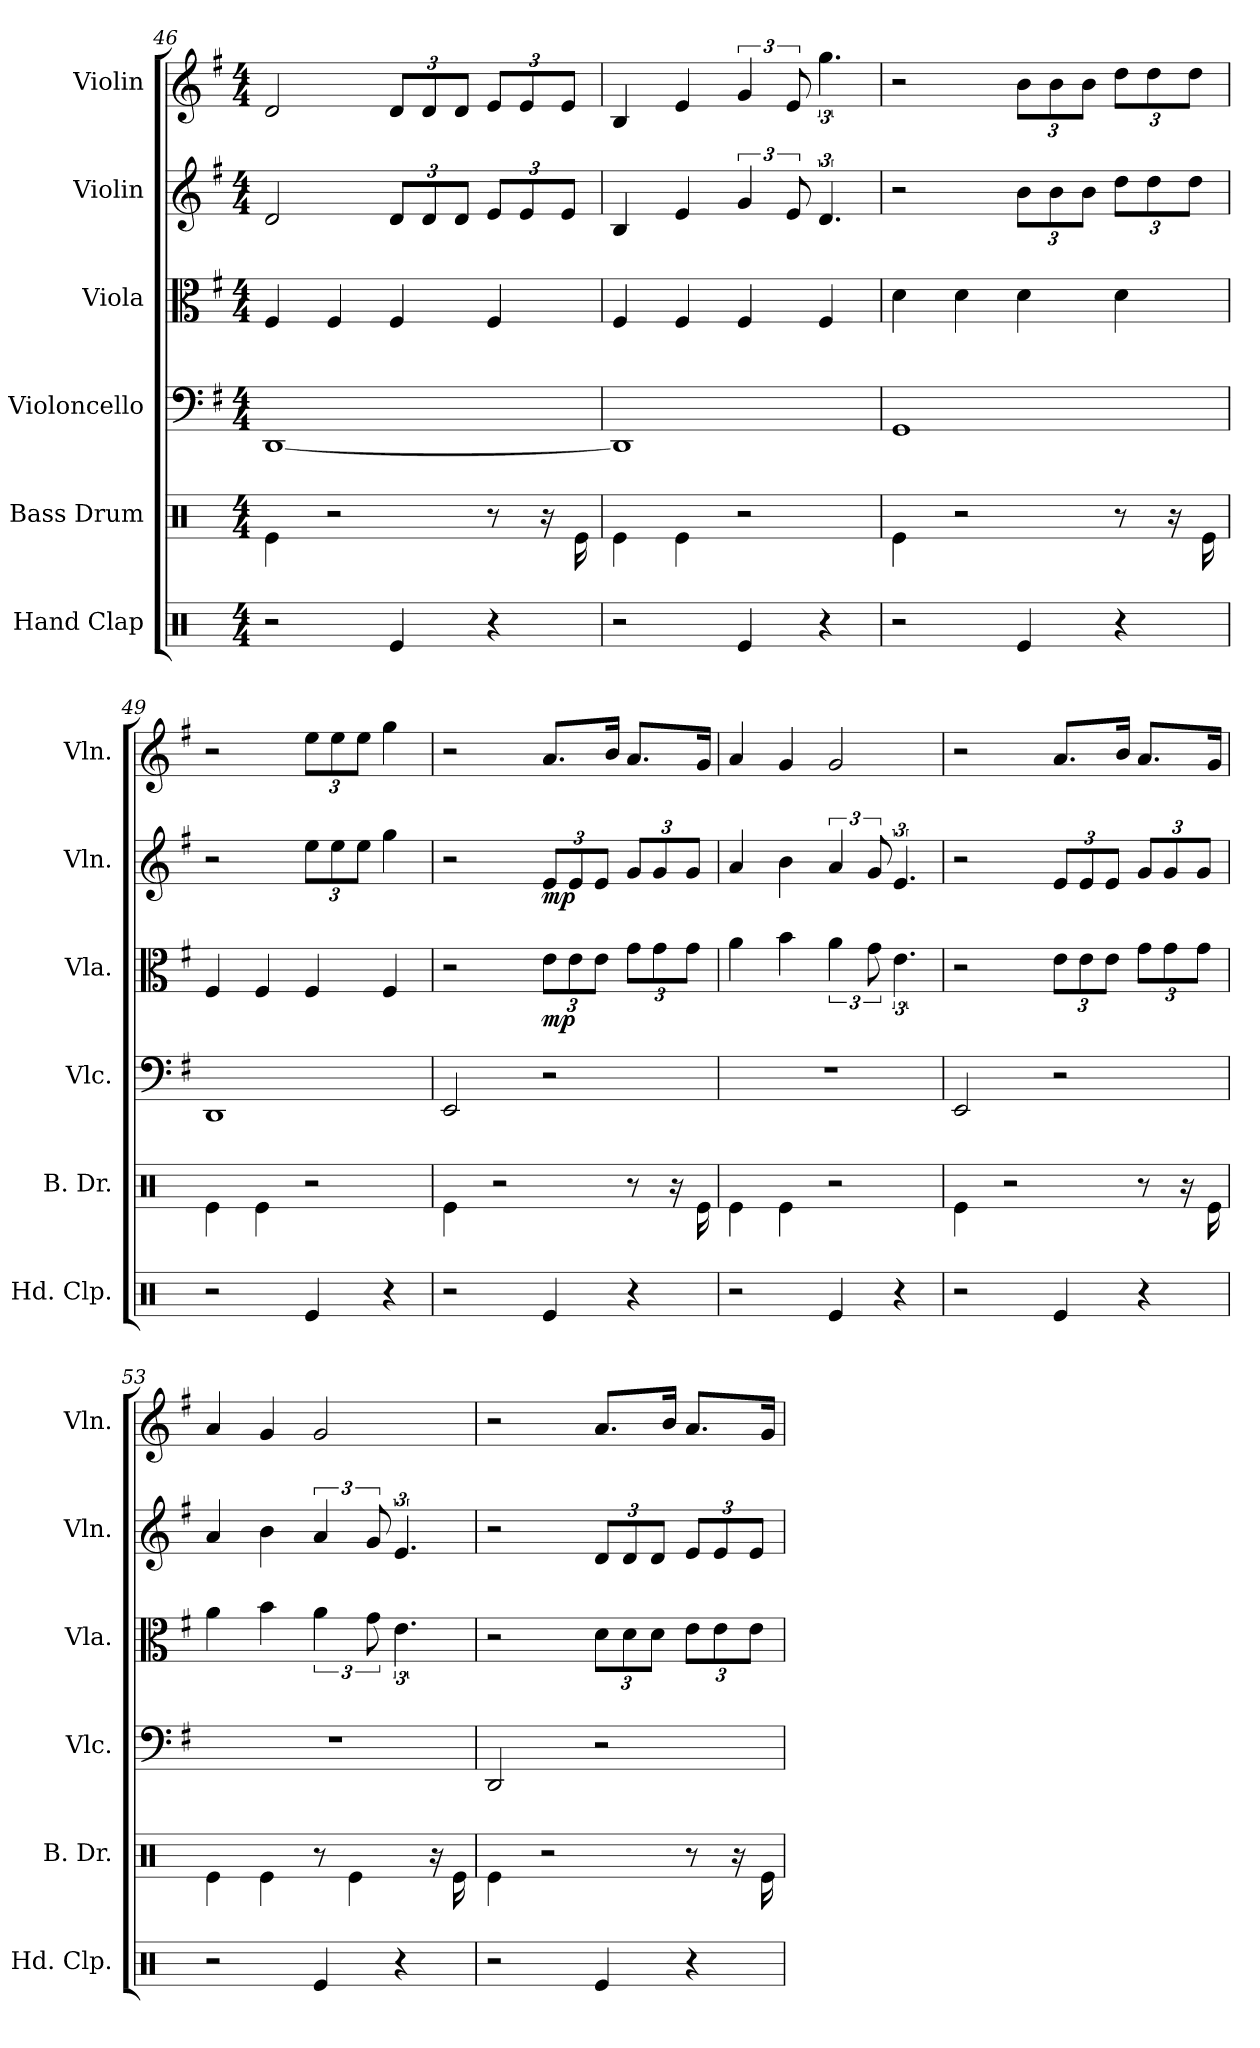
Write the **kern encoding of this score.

**kern	**kern	**kern	**kern	**dynam	**kern	**dynam	**kern
*part6	*part5	*part4	*part3	*part3	*part2	*part2	*part1
*staff6	*staff5	*staff4	*staff3	*staff3	*staff2	*staff2	*staff1
*I"Hand Clap	*I"Bass Drum	*I"Violoncello	*I"Viola	*	*I"Violin	*	*I"Violin
*I'Hd. Clp.	*I'B. Dr.	*I'Vlc.	*I'Vla.	*	*I'Vln.	*	*I'Vln.
*clefX	*clefX	*clefF4	*clefC3	*	*clefG2	*	*clefG2
*k[]	*k[]	*k[f#]	*k[f#]	*	*k[f#]	*	*k[f#]
*M4/4	*M4/4	*M4/4	*M4/4	*	*M4/4	*	*M4/4
=46	=46	=46	=46	=46	=46	=46	=46
2r	4Re\	[1DD	4F#/	.	2d/	.	2d/
.	2r	.	4F#/	.	.	.	.
*	*	*	*	*	*Xbrackettup	*	*Xbrackettup
4Re/	.	.	4F#/	.	12d/L	.	12d/L
.	.	.	.	.	12d/	.	12d/
.	.	.	.	.	12d/J	.	12d/J
4r	8r	.	4F#/	.	12e/L	.	12e/L
.	.	.	.	.	12e/	.	12e/
.	16r	.	.	.	.	.	.
.	.	.	.	.	12e/J	.	12e/J
.	16Re\	.	.	.	.	.	.
!!LO:LB:g=z
=47	=47	=47	=47	=47	=47	=47	=47
2r	4Re\	1DD]	4F#/	.	4B/	.	4B/
.	4Re\	.	4F#/	.	4e/	.	4e/
*	*	*	*	*	*brackettup	*	*brackettup
4Re/	2r	.	4F#/	.	6g/	.	6g/
.	.	.	.	.	12e/	.	12e/
4r	.	.	4F#/	.	6.d/	.	6.gg\
=48	=48	=48	=48	=48	=48	=48	=48
2r	4Re\	1GG	4d\	.	2r	.	2r
.	2r	.	4d\	.	.	.	.
*	*	*	*	*	*Xbrackettup	*	*Xbrackettup
4Re/	.	.	4d\	.	12b\L	.	12b\L
.	.	.	.	.	12b\	.	12b\
.	.	.	.	.	12b\J	.	12b\J
4r	8r	.	4d\	.	12dd\L	.	12dd\L
.	.	.	.	.	12dd\	.	12dd\
.	16r	.	.	.	.	.	.
.	.	.	.	.	12dd\J	.	12dd\J
.	16Re\	.	.	.	.	.	.
=49	=49	=49	=49	=49	=49	=49	=49
2r	4Re\	1DD	4F#/	.	2r	.	2r
.	4Re\	.	4F#/	.	.	.	.
4Re/	2r	.	4F#/	.	12ee\L	.	12ee\L
.	.	.	.	.	12ee\	.	12ee\
.	.	.	.	.	12ee\J	.	12ee\J
4r	.	.	4F#/	.	4gg\	.	4gg\
=50	=50	=50	=50	=50	=50	=50	=50
2r	4Re\	2EE/	2r	.	2r	.	2r
.	2r	.	.	.	.	.	.
*	*	*	*Xbrackettup	*	*	*	*
!	!	!	!	!LO:DY:b	!	!LO:DY:b	!
4Re/	.	2r	12e\L	mp	12e/L	mp	8.a/L
.	.	.	12e\	.	12e/	.	.
.	.	.	12e\J	.	12e/J	.	.
.	.	.	.	.	.	.	16b/Jk
4r	8r	.	12g\L	.	12g/L	.	8.a/L
.	.	.	12g\	.	12g/	.	.
.	16r	.	.	.	.	.	.
.	.	.	12g\J	.	12g/J	.	.
.	16Re\	.	.	.	.	.	16g/Jk
=51	=51	=51	=51	=51	=51	=51	=51
2r	4Re\	1r	4a\	.	4a/	.	4a/
.	4Re\	.	4b\	.	4b\	.	4g/
*	*	*	*brackettup	*	*brackettup	*	*
4Re/	2r	.	6a\	.	6a/	.	2g/
.	.	.	12g\	.	12g/	.	.
4r	.	.	6.e\	.	6.e/	.	.
!!LO:PB:g=z
=52	=52	=52	=52	=52	=52	=52	=52
2r	4Re\	2EE/	2r	.	2r	.	2r
.	2r	.	.	.	.	.	.
*	*	*	*Xbrackettup	*	*Xbrackettup	*	*
4Re/	.	2r	12e\L	.	12e/L	.	8.a/L
.	.	.	12e\	.	12e/	.	.
.	.	.	12e\J	.	12e/J	.	.
.	.	.	.	.	.	.	16b/Jk
4r	8r	.	12g\L	.	12g/L	.	8.a/L
.	.	.	12g\	.	12g/	.	.
.	16r	.	.	.	.	.	.
.	.	.	12g\J	.	12g/J	.	.
.	16Re\	.	.	.	.	.	16g/Jk
=53	=53	=53	=53	=53	=53	=53	=53
2r	4Re\	1r	4a\	.	4a/	.	4a/
.	4Re\	.	4b\	.	4b\	.	4g/
*	*	*	*brackettup	*	*brackettup	*	*
4Re/	8r	.	6a\	.	6a/	.	2g/
.	4Re\	.	.	.	.	.	.
.	.	.	12g\	.	12g/	.	.
4r	.	.	6.e\	.	6.e/	.	.
.	16r	.	.	.	.	.	.
.	16Re\	.	.	.	.	.	.
=54	=54	=54	=54	=54	=54	=54	=54
2r	4Re\	2DD/	2r	.	2r	.	2r
.	2r	.	.	.	.	.	.
*	*	*	*Xbrackettup	*	*Xbrackettup	*	*
4Re/	.	2r	12d\L	.	12d/L	.	8.a/L
.	.	.	12d\	.	12d/	.	.
.	.	.	12d\J	.	12d/J	.	.
.	.	.	.	.	.	.	16b/Jk
4r	8r	.	12e\L	.	12e/L	.	8.a/L
.	.	.	12e\	.	12e/	.	.
.	16r	.	.	.	.	.	.
.	.	.	12e\J	.	12e/J	.	.
.	16Re\	.	.	.	.	.	16g/Jk
=	=	=	=	=	=	=	=
*-	*-	*-	*-	*-	*-	*-	*-
